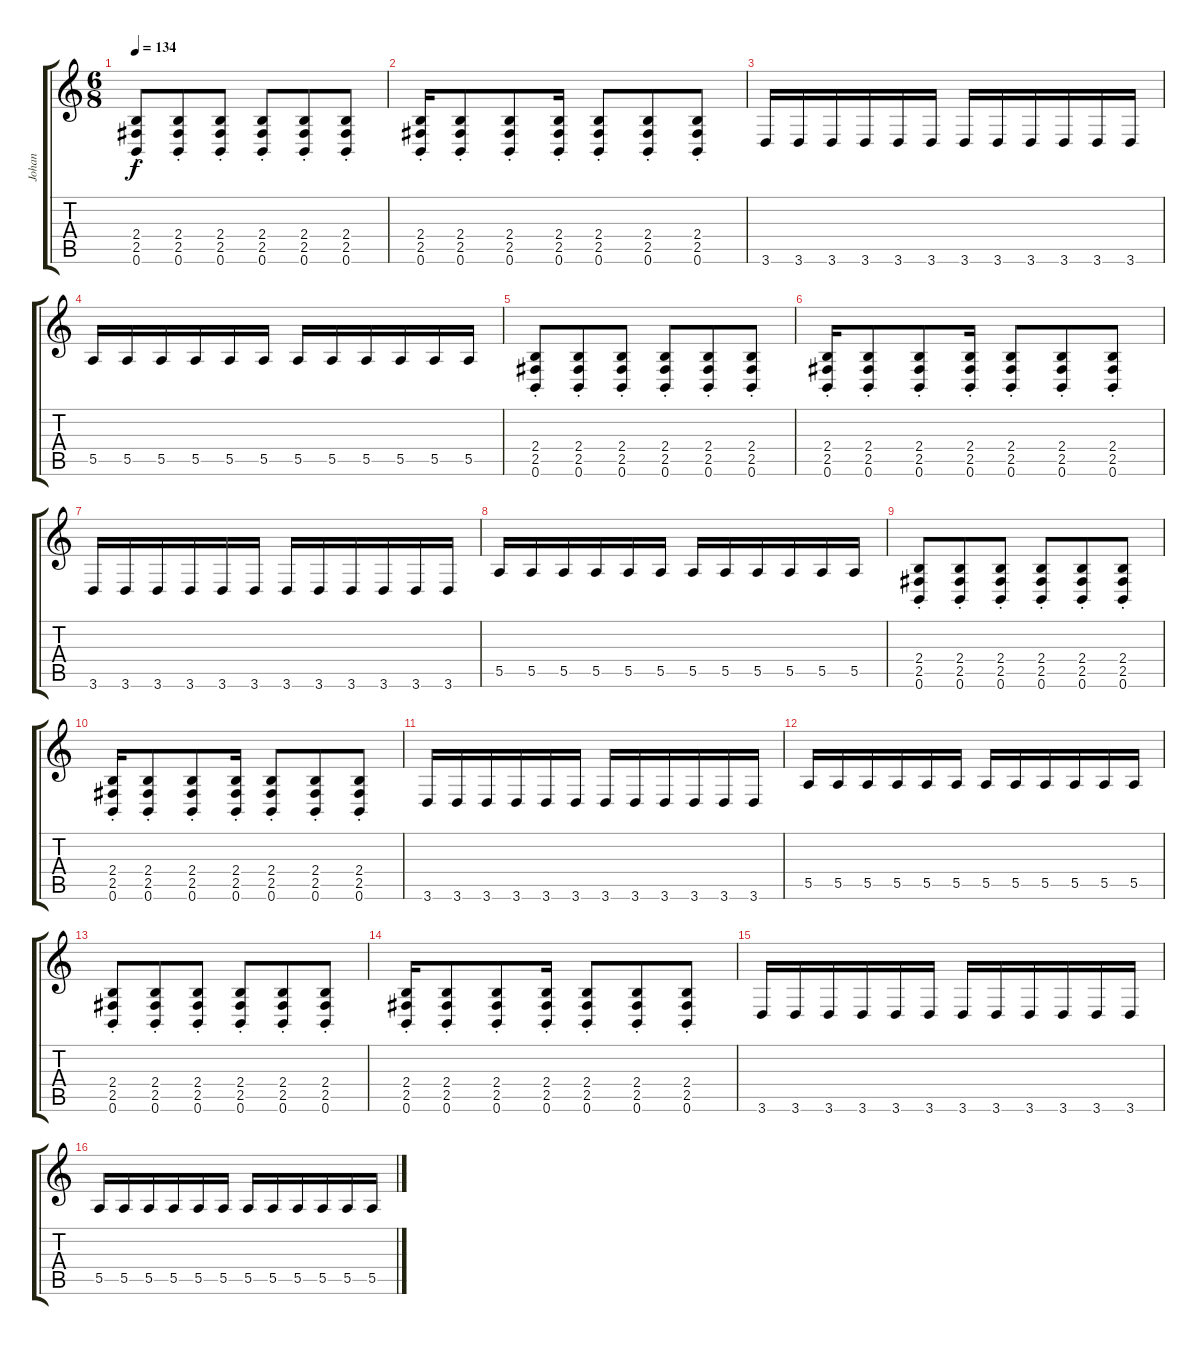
\track ("Johan" "Johan") {instrument distortionguitar}
\staff {score tabs}
\tuning (B3 Gb3 D3 A2 E2 B1) {hide}
\ts (6 8)
\tempo 134
\clef g2
\ks c
(2.4{st} 2.5{st} 0.6{st}).8{dy f} (2.4 2.5{st} 0.6).8 (2.4 2.5{st} 0.6).8 (2.4 2.5{st} 0.6).8 (2.4 2.5{st} 0.6).8 (2.4 2.5{st} 0.6).8 |
(2.4 2.5{st} 0.6).16 (2.4 2.5{st} 0.6).8 (2.4 2.5{st} 0.6).8 (2.4 2.5{st} 0.6).16 (2.4 2.5{st} 0.6).8 (2.4 2.5{st} 0.6).8 (2.4 2.5{st} 0.6).8 |
3.6.16 3.6.16 3.6.16 3.6.16 3.6.16 3.6.16 3.6.16 3.6.16 3.6.16 3.6.16 3.6.16 3.6.16 |
5.5.16 5.5.16 5.5.16 5.5.16 5.5.16 5.5.16 5.5.16 5.5.16 5.5.16 5.5.16 5.5.16 5.5.16 |
(2.4{st} 2.5{st} 0.6{st}).8 (2.4 2.5{st} 0.6).8 (2.4 2.5{st} 0.6).8 (2.4 2.5{st} 0.6).8 (2.4 2.5{st} 0.6).8 (2.4 2.5{st} 0.6).8 |
(2.4 2.5{st} 0.6).16 (2.4 2.5{st} 0.6).8 (2.4 2.5{st} 0.6).8 (2.4 2.5{st} 0.6).16 (2.4 2.5{st} 0.6).8 (2.4 2.5{st} 0.6).8 (2.4 2.5{st} 0.6).8 |
3.6.16 3.6.16 3.6.16 3.6.16 3.6.16 3.6.16 3.6.16 3.6.16 3.6.16 3.6.16 3.6.16 3.6.16 |
5.5.16 5.5.16 5.5.16 5.5.16 5.5.16 5.5.16 5.5.16 5.5.16 5.5.16 5.5.16 5.5.16 5.5.16 |
(2.4{st} 2.5{st} 0.6{st}).8 (2.4 2.5{st} 0.6).8 (2.4 2.5{st} 0.6).8 (2.4 2.5{st} 0.6).8 (2.4 2.5{st} 0.6).8 (2.4 2.5{st} 0.6).8 |
(2.4 2.5{st} 0.6).16 (2.4 2.5{st} 0.6).8 (2.4 2.5{st} 0.6).8 (2.4 2.5{st} 0.6).16 (2.4 2.5{st} 0.6).8 (2.4 2.5{st} 0.6).8 (2.4 2.5{st} 0.6).8 |
3.6.16 3.6.16 3.6.16 3.6.16 3.6.16 3.6.16 3.6.16 3.6.16 3.6.16 3.6.16 3.6.16 3.6.16 |
5.5.16 5.5.16 5.5.16 5.5.16 5.5.16 5.5.16 5.5.16 5.5.16 5.5.16 5.5.16 5.5.16 5.5.16 |
(2.4{st} 2.5{st} 0.6{st}).8 (2.4 2.5{st} 0.6).8 (2.4 2.5{st} 0.6).8 (2.4 2.5{st} 0.6).8 (2.4 2.5{st} 0.6).8 (2.4 2.5{st} 0.6).8 |
(2.4 2.5{st} 0.6).16 (2.4 2.5{st} 0.6).8 (2.4 2.5{st} 0.6).8 (2.4 2.5{st} 0.6).16 (2.4 2.5{st} 0.6).8 (2.4 2.5{st} 0.6).8 (2.4 2.5{st} 0.6).8 |
3.6.16 3.6.16 3.6.16 3.6.16 3.6.16 3.6.16 3.6.16 3.6.16 3.6.16 3.6.16 3.6.16 3.6.16 |
5.5.16 5.5.16 5.5.16 5.5.16 5.5.16 5.5.16 5.5.16 5.5.16 5.5.16 5.5.16 5.5.16 5.5.16
